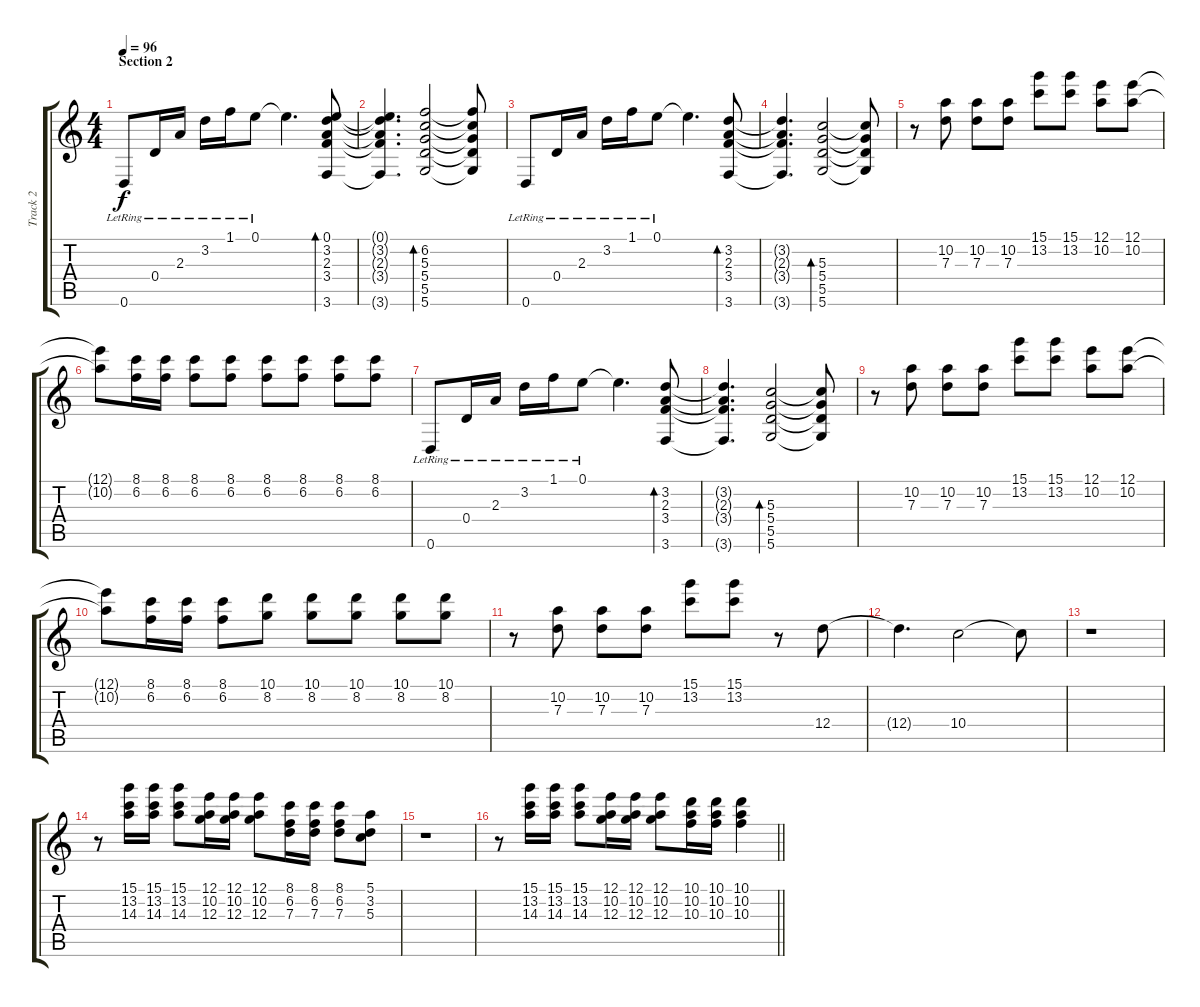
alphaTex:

\track ("Track 2" "Track 2") {instrument acousticguitarsteel}
\staff {score tabs}
\tuning (E4 B3 G3 D3 A2 D2) {hide}
\ts (4 4)
\section ("" "Section 2")
\tempo 96
\clef g2
\ks c
0.6{lr}.8{dy f} 0.4{lr}.16 2.3{lr}.16 3.2{lr}.16 1.1{lr}.16 0.1{lr}.8 0.1{t}.4{d} (0.1 3.2 2.3 3.4 3.6).8{bd 120} |
(0.1{t} 3.2{t} 2.3{t} 3.4{t} 3.6{t}).4{d} (6.2 5.3 5.4 5.5 5.6).2{bd 120} (6.2{t} 5.3{t} 5.4{t} 5.5{t} 5.6{t}).8 |
0.6{lr}.8 0.4{lr}.16 2.3{lr}.16 3.2{lr}.16 1.1{lr}.16 0.1{lr}.8 0.1{t}.4{d} (3.2 2.3 3.4 3.6).8{bd 120} |
(3.2{t} 2.3{t} 3.4{t} 3.6{t}).4{d} (5.3 5.4 5.5 5.6).2{bd 120} (5.3{t} 5.4{t} 5.5{t} 5.6{t}).8 |
r.8 (10.2 7.3).8 (10.2 7.3).8 (10.2 7.3).8 (15.1 13.2).8 (15.1 13.2).8 (12.1 10.2).8 (12.1 10.2).8 |
(12.1{t} 10.2{t}).8 (8.1 6.2).16 (8.1 6.2).16 (8.1 6.2).8 (8.1 6.2).8 (8.1 6.2).8 (8.1 6.2).8 (8.1 6.2).8 (8.1 6.2).8 |
0.6{lr}.8 0.4{lr}.16 2.3{lr}.16 3.2{lr}.16 1.1{lr}.16 0.1{lr}.8 0.1{t}.4{d} (3.2 2.3 3.4 3.6).8{bd 120} |
(3.2{t} 2.3{t} 3.4{t} 3.6{t}).4{d} (5.3 5.4 5.5 5.6).2{bd 120} (5.3{t} 5.4{t} 5.5{t} 5.6{t}).8 |
r.8 (10.2 7.3).8 (10.2 7.3).8 (10.2 7.3).8 (15.1 13.2).8 (15.1 13.2).8 (12.1 10.2).8 (12.1 10.2).8 |
(12.1{t} 10.2{t}).8 (8.1 6.2).16 (8.1 6.2).16 (8.1 6.2).8 (10.1 8.2).8 (10.1 8.2).8 (10.1 8.2).8 (10.1 8.2).8 (10.1 8.2).8 |
r.8 (10.2 7.3).8 (10.2 7.3).8 (10.2 7.3).8 (15.1 13.2).8 (15.1 13.2).8 r.8 12.4.8 |
12.4{t}.4{d} 10.4.2 10.4{t}.8 |
r.1 |
r.8 (15.1 13.2 14.3).16 (15.1 13.2 14.3).16 (15.1 13.2 14.3).8 (12.1 10.2 12.3).16 (12.1 10.2 12.3).16 (12.1 10.2 12.3).8 (8.1 6.2 7.3).16 (8.1 6.2 7.3).16 (8.1 6.2 7.3).8 (5.1 3.2 5.3).8 |
r.1 |
\barLineRight lightlight
r.8 (15.1 13.2 14.3).16 (15.1 13.2 14.3).16 (15.1 13.2 14.3).8 (12.1 10.2 12.3).16 (12.1 10.2 12.3).16 (12.1 10.2 12.3).8 (10.1 10.2 10.3).16 (10.1 10.2 10.3).16 (10.1 10.2 10.3).4
